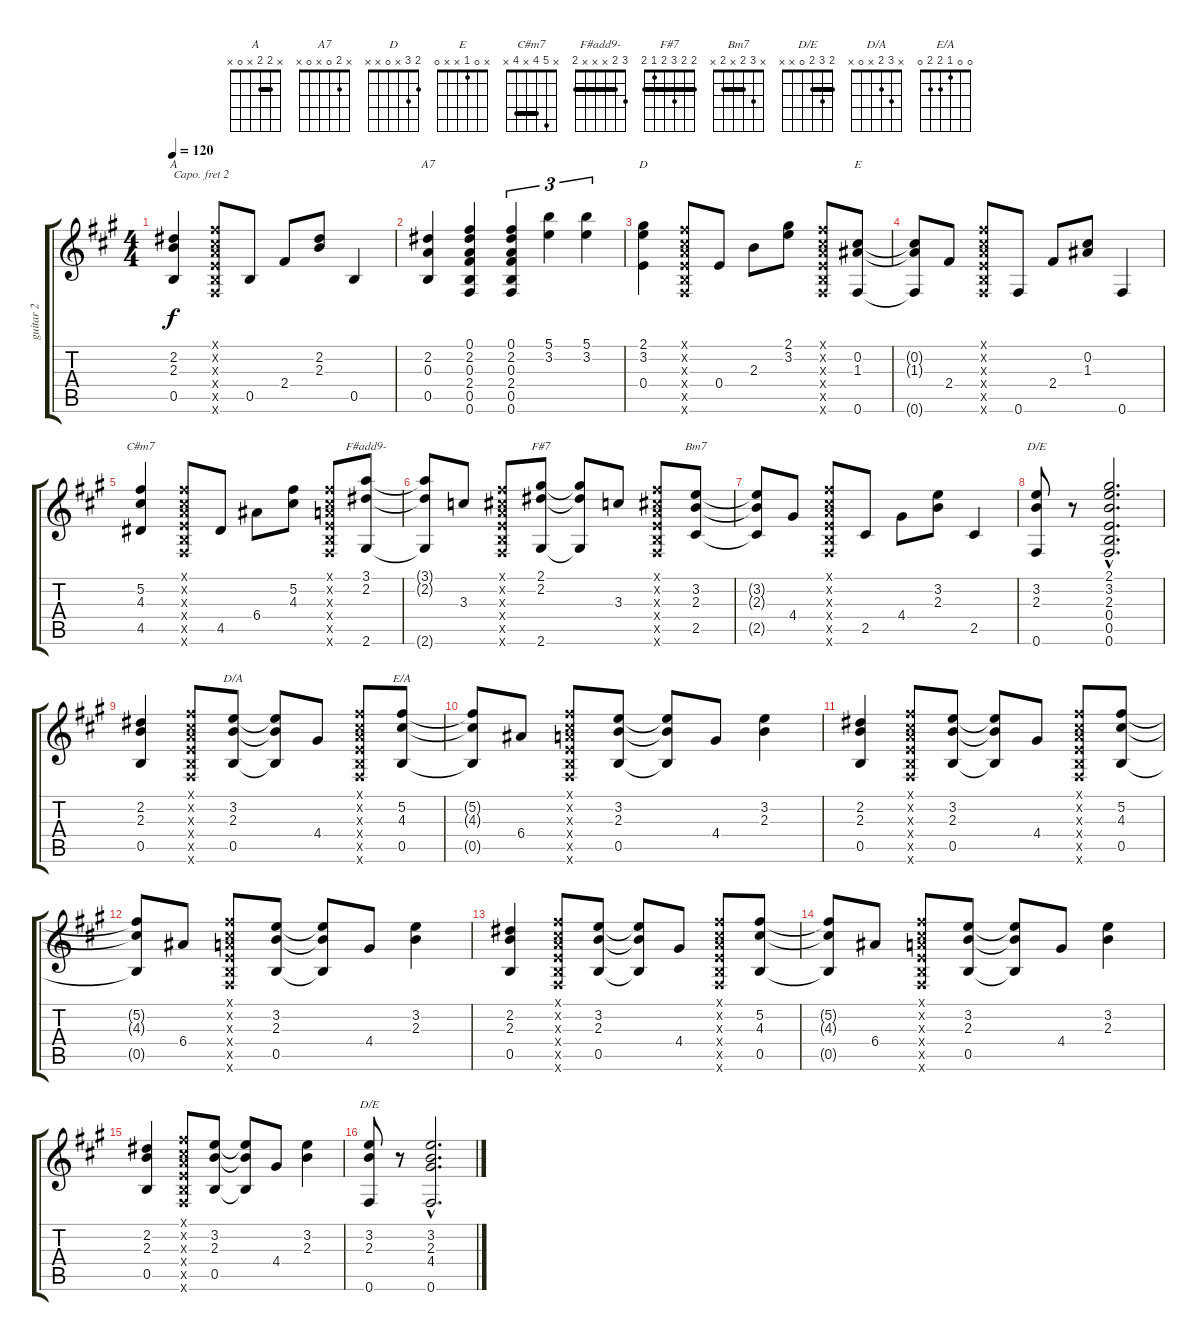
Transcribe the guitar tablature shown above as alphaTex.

\track ("guitar 2" "guitar 2") {instrument acousticguitarsteel}
\staff {score tabs}
\capo 2
\tuning (E4 B3 G3 D3 A2 E2) {hide}
\chord ("A" x 2 2 x 0 x) {barre 2}
\chord ("A7" x 2 0 x 0 x)
\chord ("D" 2 3 x 0 x x)
\chord ("E" x 0 1 x x 0)
\chord ("C#m7" x 5 4 x 4 x) {barre 4}
\chord ("F#add9-" 3 2 x x x 2) {barre 2}
\chord ("F#7" 2 2 3 2 1 2) {barre 2}
\chord ("Bm7" x 3 2 x 2 x) {barre 2}
\chord ("D/E" 2 3 2 0 0 0) {barre 2}
\chord ("D/A" x 3 2 x 0 x)
\chord ("E/A" 0 0 1 2 2 0)
\chord ("D/E" 2 3 2 0 x x) {barre 2}
\ts (4 4)
\tempo 120
\clef g2
\ks a
(2.2 2.3 0.5).4{ch "A" dy f} (0.1{x} 0.2{x} 0.3{x} 0.4{x} 0.5{x} 0.6{x}).8 0.5.8 2.4.8 (2.2 2.3).8 0.5.4 |
(2.2 0.3 0.5).4{ch "A7"} (0.1 2.2 0.3 2.4 0.5 0.6).4 (0.1 2.2 0.3 2.4 0.5 0.6).4{tu (3 2)} (5.1 3.2).4{tu (3 2)} (5.1 3.2).4{tu (3 2)} |
(2.1 3.2 0.4).4{ch "D"} (0.1{x} 0.2{x} 0.3{x} 0.4{x} 0.5{x} 0.6{x}).8 0.4.8 2.3.8 (2.1 3.2).8 (0.1{x} 0.2{x} 0.3{x} 0.4{x} 0.5{x} 0.6{x}).8 (0.2 1.3 0.6).8{ch "E"} |
(0.2{t} 1.3{t} 0.6{t}).8 2.4.8 (0.1{x} 0.2{x} 0.3{x} 0.4{x} 0.5{x} 0.6{x}).8 0.6.8 2.4.8 (0.2 1.3).8 0.6.4 |
(5.2 4.3 4.5).4{ch "C#m7"} (0.1{x} 0.2{x} 0.3{x} 0.4{x} 0.5{x} 0.6{x}).8 4.5.8 6.4.8 (5.2 4.3).8 (0.1{x} 0.2{x} 0.3{x} 0.4{x} 0.5{x} 0.6{x}).8 (3.1 2.2 2.6).8{ch "F#add9-"} |
(3.1{t} 2.2{t} 2.6{t}).8 3.3.8 (0.1{x} 0.2{x} 0.3{x} 0.4{x} 0.5{x} 0.6{x}).8 (2.1 2.2 2.6).8{ch "F#7"} (2.1{t} 2.2{t} 2.6{t}).8 3.3.8 (0.1{x} 0.2{x} 0.3{x} 0.4{x} 0.5{x} 0.6{x}).8 (3.2 2.3 2.5).8{ch "Bm7"} |
(3.2{t} 2.3{t} 2.5{t}).8 4.4.8 (0.1{x} 0.2{x} 0.3{x} 0.4{x} 0.5{x} 0.6{x}).8 2.5.8 4.4.8 (3.2 2.3).8 2.5.4 |
(3.2 2.3 0.6).8{ch "D/E"} r.8 (2.1{hac} 3.2{hac} 2.3{hac} 0.4{hac} 0.5{hac} 0.6{hac}).2{d} |
(2.2 2.3 0.5).4 (0.1{x} 0.2{x} 0.3{x} 0.4{x} 0.5{x} 0.6{x}).8 (3.2 2.3 0.5).8{ch "D/A"} (3.2{t} 2.3{t} 0.5{t}).8 4.4.8 (0.1{x} 0.2{x} 0.3{x} 0.4{x} 0.5{x} 0.6{x}).8 (5.2 4.3 0.5).8{ch "E/A"} |
(5.2{t} 4.3{t} 0.5{t}).8 6.4.8 (0.1{x} 0.2{x} 0.3{x} 0.4{x} 0.5{x} 0.6{x}).8 (3.2 2.3 0.5).8 (3.2{t} 2.3{t} 0.5{t}).8 4.4.8 (3.2 2.3).4 |
(2.2 2.3 0.5).4 (0.1{x} 0.2{x} 0.3{x} 0.4{x} 0.5{x} 0.6{x}).8 (3.2 2.3 0.5).8 (3.2{t} 2.3{t} 0.5{t}).8 4.4.8 (0.1{x} 0.2{x} 0.3{x} 0.4{x} 0.5{x} 0.6{x}).8 (5.2 4.3 0.5).8 |
(5.2{t} 4.3{t} 0.5{t}).8 6.4.8 (0.1{x} 0.2{x} 0.3{x} 0.4{x} 0.5{x} 0.6{x}).8 (3.2 2.3 0.5).8 (3.2{t} 2.3{t} 0.5{t}).8 4.4.8 (3.2 2.3).4 |
(2.2 2.3 0.5).4 (0.1{x} 0.2{x} 0.3{x} 0.4{x} 0.5{x} 0.6{x}).8 (3.2 2.3 0.5).8 (3.2{t} 2.3{t} 0.5{t}).8 4.4.8 (0.1{x} 0.2{x} 0.3{x} 0.4{x} 0.5{x} 0.6{x}).8 (5.2 4.3 0.5).8 |
(5.2{t} 4.3{t} 0.5{t}).8 6.4.8 (0.1{x} 0.2{x} 0.3{x} 0.4{x} 0.5{x} 0.6{x}).8 (3.2 2.3 0.5).8 (3.2{t} 2.3{t} 0.5{t}).8 4.4.8 (3.2 2.3).4 |
(2.2 2.3 0.5).4 (0.1{x} 0.2{x} 0.3{x} 0.4{x} 0.5{x} 0.6{x}).8 (3.2 2.3 0.5).8 (3.2{t} 2.3{t} 0.5{t}).8 4.4.8 (3.2 2.3).4 |
(3.2 2.3 0.6).8{ch "D/E"} r.8 (3.2{hac} 2.3{hac} 4.4{hac} 0.6{hac}).2{d}
